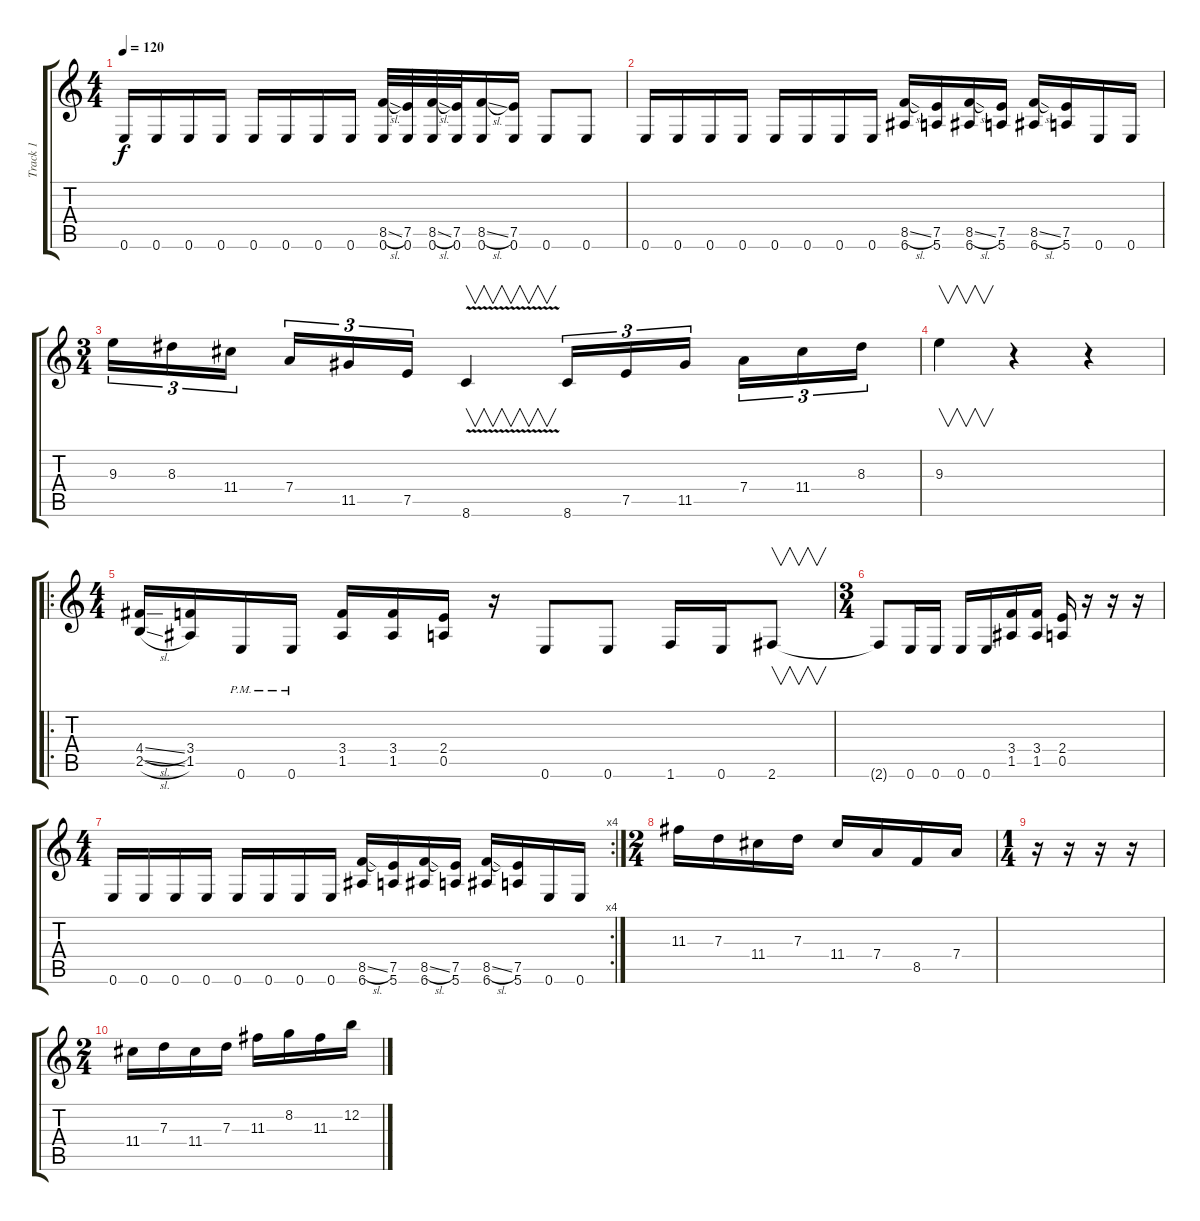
\track ("Track 1" "Track 1") {instrument overdrivenguitar}
\staff {score tabs}
\tuning (E4 B3 G3 D3 A2 E2) {hide}
\ts (4 4)
\tempo 120
\clef g2
\ks c
0.6.16{dy f} 0.6.16 0.6.16 0.6.16 0.6.16 0.6.16 0.6.16 0.6.16 (8.5{sl} 0.6).32 (7.5 0.6).32 (8.5{sl} 0.6).32 (7.5 0.6).32 (8.5{sl} 0.6).16 (7.5 0.6).16 0.6.8 0.6.8 |
0.6.16 0.6.16 0.6.16 0.6.16 0.6.16 0.6.16 0.6.16 0.6.16 (8.5{sl} 6.6).16 (7.5 5.6).16 (8.5{sl} 6.6).16 (7.5 5.6).16 (8.5{sl} 6.6).16 (7.5 5.6).16 0.6.16 0.6.16 |
\ts (3 4)
9.3.16{tu (3 2)} 8.3.16{tu (3 2)} 11.4.16{tu (3 2) beam splitsecondary} 7.4.16{tu (3 2)} 11.5.16{tu (3 2)} 7.5.16{tu (3 2)} 8.6{v}.4{v} 8.6.16{tu (3 2)} 7.5.16{tu (3 2)} 11.5.16{tu (3 2) beam splitsecondary} 7.4.16{tu (3 2)} 11.4.16{tu (3 2)} 8.3.16{tu (3 2)} |
9.3.4{v} r.4 r.4 |
\ro
\ts (4 4)
(4.4{sl} 2.5{sl}).16 (3.4 1.5).16 0.6{pm}.16 0.6{pm}.16 (3.4 1.5).16 (3.4 1.5).16 (2.4 0.5).16 r.16 0.6.8 0.6.8 1.6.16 0.6.16 2.6.8{v} |
\ts (3 4)
2.6{t}.8 0.6.16 0.6.16 0.6.16 0.6.16 (3.4 1.5).16 (3.4 1.5).16 (2.4 0.5).16 r.16 r.16 r.16 |
\rc 4
\ts (4 4)
0.6.16 0.6.16 0.6.16 0.6.16 0.6.16 0.6.16 0.6.16 0.6.16 (8.5{sl} 6.6).16 (7.5 5.6).16 (8.5{sl} 6.6).16 (7.5 5.6).16 (8.5{sl} 6.6).16 (7.5 5.6).16 0.6.16 0.6.16 |
\ts (2 4)
11.3.16 7.3.16 11.4.16 7.3.16 11.4.16 7.4.16 8.5.16 7.4.16 |
\ts (1 4)
r.16 r.16 r.16 r.16 |
\ts (2 4)
11.4.16 7.3.16 11.4.16 7.3.16 11.3.16 8.2.16 11.3.16 12.2.16
